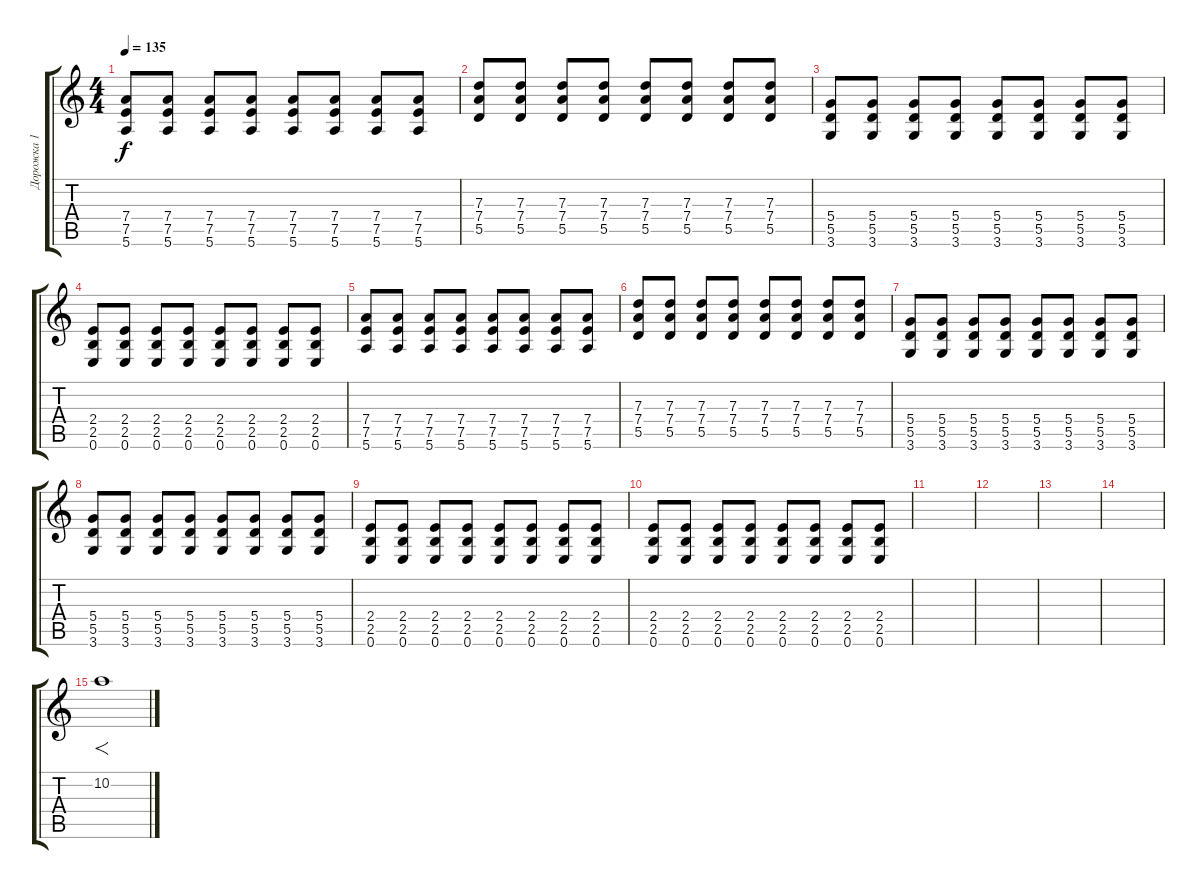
\track ("Дорожка 1" "Дорожка 1") {instrument overdrivenguitar}
\staff {score tabs}
\tuning (E4 B3 G3 D3 A2 E2) {hide}
\ts (4 4)
\tempo 135
\clef g2
\ks c
(7.4 7.5 5.6).8{dy f} (7.4 7.5 5.6).8 (7.4 7.5 5.6).8 (7.4 7.5 5.6).8 (7.4 7.5 5.6).8 (7.4 7.5 5.6).8 (7.4 7.5 5.6).8 (7.4 7.5 5.6).8 |
(7.3 7.4 5.5).8 (7.3 7.4 5.5).8 (7.3 7.4 5.5).8 (7.3 7.4 5.5).8 (7.3 7.4 5.5).8 (7.3 7.4 5.5).8 (7.3 7.4 5.5).8 (7.3 7.4 5.5).8 |
(5.4 5.5 3.6).8 (5.4 5.5 3.6).8 (5.4 5.5 3.6).8 (5.4 5.5 3.6).8 (5.4 5.5 3.6).8 (5.4 5.5 3.6).8 (5.4 5.5 3.6).8 (5.4 5.5 3.6).8 |
(2.4 2.5 0.6).8 (2.4 2.5 0.6).8 (2.4 2.5 0.6).8 (2.4 2.5 0.6).8 (2.4 2.5 0.6).8 (2.4 2.5 0.6).8 (2.4 2.5 0.6).8 (2.4 2.5 0.6).8 |
(7.4 7.5 5.6).8 (7.4 7.5 5.6).8 (7.4 7.5 5.6).8 (7.4 7.5 5.6).8 (7.4 7.5 5.6).8 (7.4 7.5 5.6).8 (7.4 7.5 5.6).8 (7.4 7.5 5.6).8 |
(7.3 7.4 5.5).8 (7.3 7.4 5.5).8 (7.3 7.4 5.5).8 (7.3 7.4 5.5).8 (7.3 7.4 5.5).8 (7.3 7.4 5.5).8 (7.3 7.4 5.5).8 (7.3 7.4 5.5).8 |
(5.4 5.5 3.6).8 (5.4 5.5 3.6).8 (5.4 5.5 3.6).8 (5.4 5.5 3.6).8 (5.4 5.5 3.6).8 (5.4 5.5 3.6).8 (5.4 5.5 3.6).8 (5.4 5.5 3.6).8 |
(5.4 5.5 3.6).8 (5.4 5.5 3.6).8 (5.4 5.5 3.6).8 (5.4 5.5 3.6).8 (5.4 5.5 3.6).8 (5.4 5.5 3.6).8 (5.4 5.5 3.6).8 (5.4 5.5 3.6).8 |
(2.4 2.5 0.6).8 (2.4 2.5 0.6).8 (2.4 2.5 0.6).8 (2.4 2.5 0.6).8 (2.4 2.5 0.6).8 (2.4 2.5 0.6).8 (2.4 2.5 0.6).8 (2.4 2.5 0.6).8 |
(2.4 2.5 0.6).8 (2.4 2.5 0.6).8 (2.4 2.5 0.6).8 (2.4 2.5 0.6).8 (2.4 2.5 0.6).8 (2.4 2.5 0.6).8 (2.4 2.5 0.6).8 (2.4 2.5 0.6).8 |
|
|
|
|
10.2.1{f}
